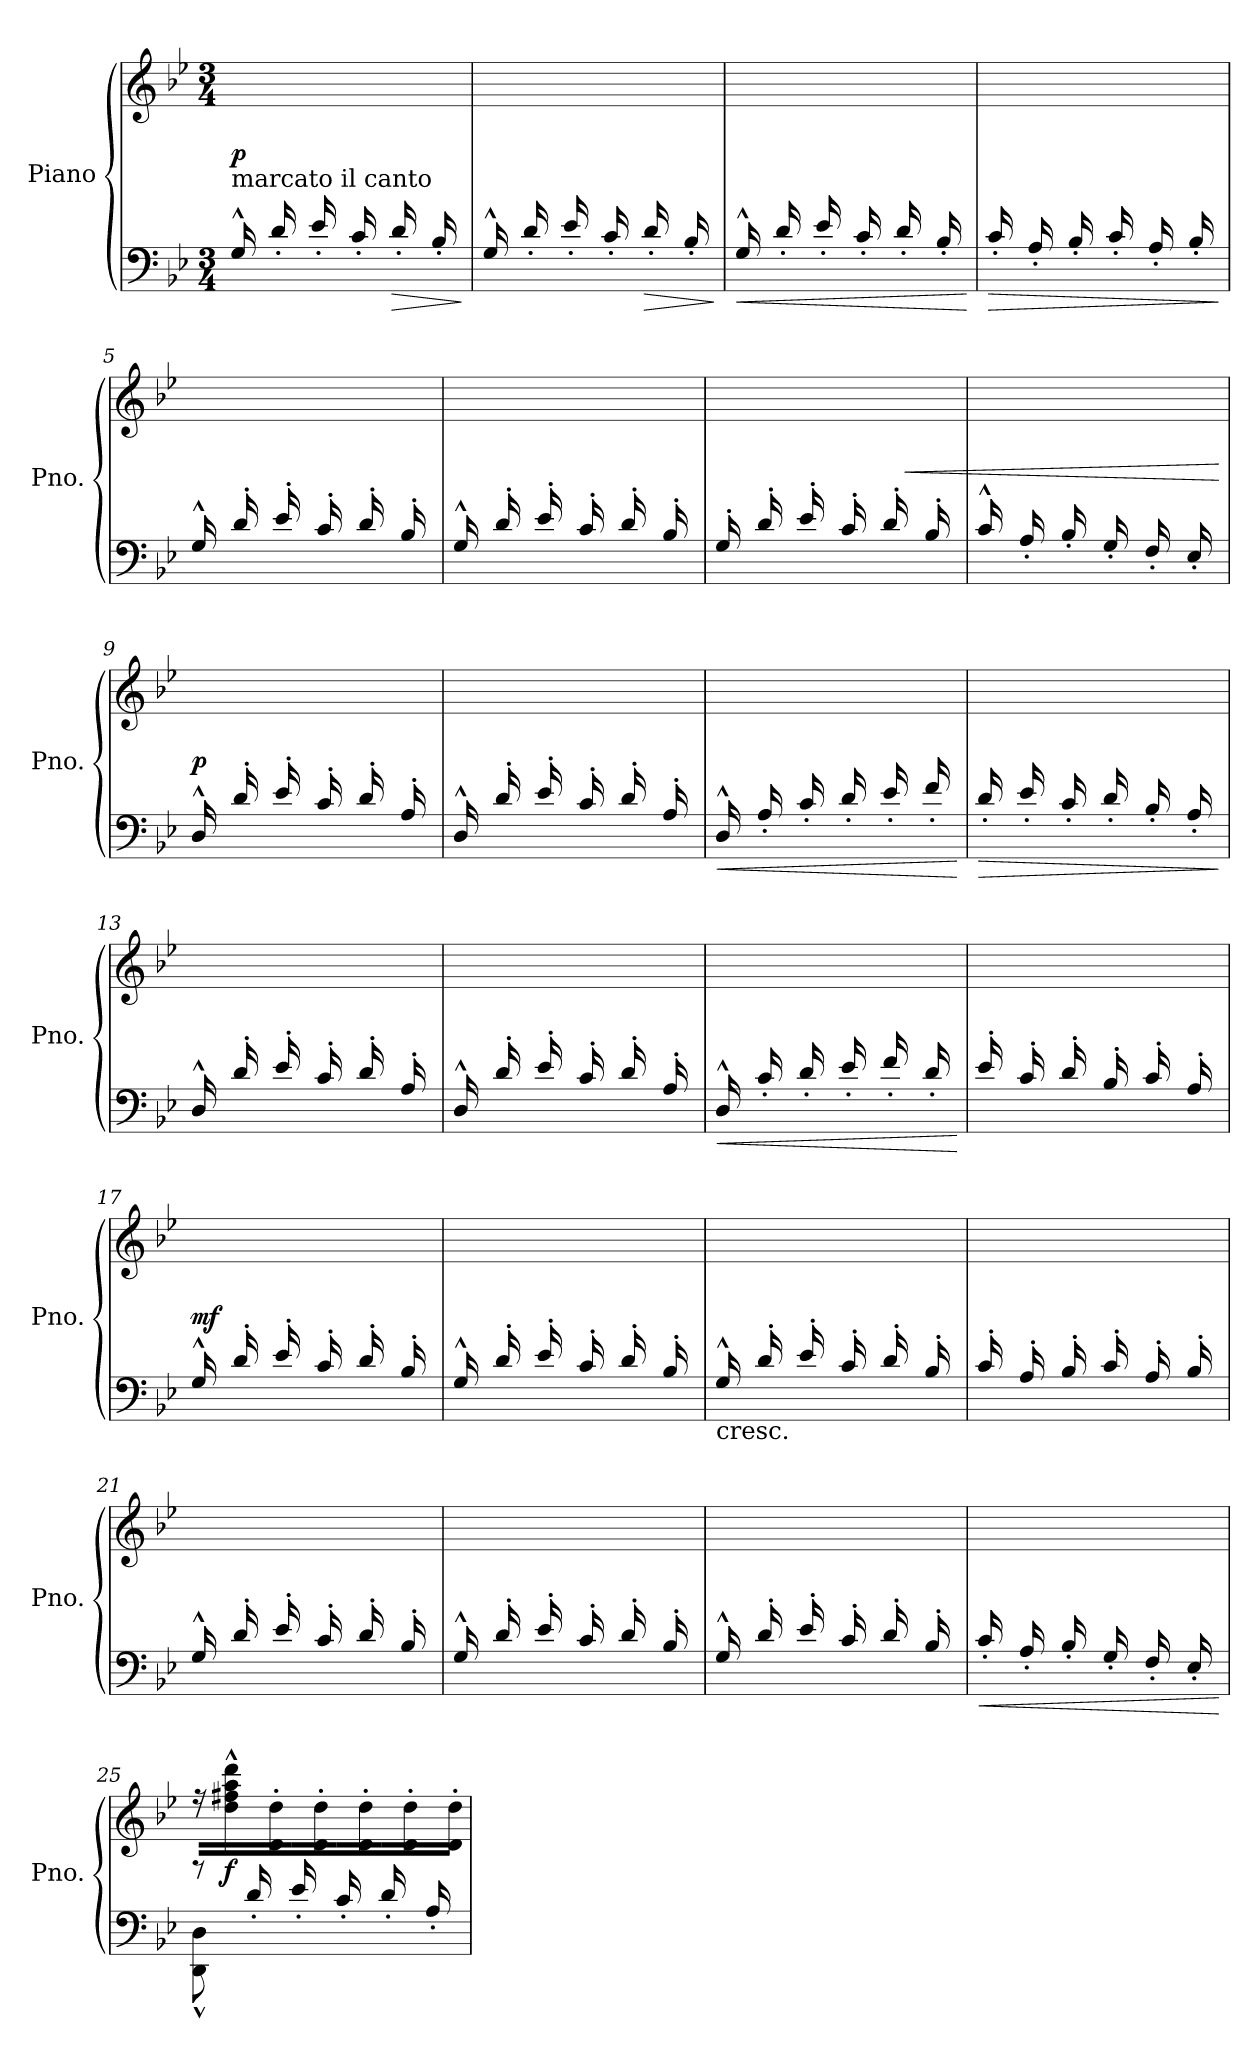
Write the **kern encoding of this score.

**kern	**kern	**dynam
*part1	*part1	*part1
*staff2	*staff1	*staff1/2
*I"Piano	*	*
*I'Pno.	*	*
*clefF4	*clefG2	*
*k[b-e-]	*k[b-e-]	*
*M3/4	*M3/4	*
=1	=1	=1
*^	*	*
!	!	!LO:TX:b:t=marcato il canto	!
!	!	!	!LO:DY:b
16G^^/LL	2.ryy	16ryy	p
16ryy	.	16d'\	.
16d'/	.	16ryy	.
16ryy	.	16d'\JJ	.
16e-'/LL	.	16ryy	.
16ryy	.	16d'\	.
16c'/	.	16ryy	.
16ryy	.	16d'\JJ	.
!	!	!	!LO:HP:b=2
16d'/LL	.	16ryy	>
16ryy	.	16d'\	.
16B-'/	.	16ryy	.
16ryy	.	16d'\JJ	.
*v	*v	*	*
.	.	]
=2	=2	=2
*^	*	*
16G^^/LL	2.ryy	16ryy	.
16ryy	.	16d'\	.
16d'/	.	16ryy	.
16ryy	.	16d'\JJ	.
16e-'/LL	.	16ryy	.
16ryy	.	16d'\	.
16c'/	.	16ryy	.
16ryy	.	16d'\JJ	.
!	!	!	!LO:HP:b=2
16d'/LL	.	16ryy	>
16ryy	.	16d'\	.
16B-'/	.	16ryy	.
16ryy	.	16d'\JJ	.
*v	*v	*	*
.	.	]
=3	=3	=3
!	!	!LO:HP:b=2
*^	*	*
16G^^/LL	2.ryy	16ryy	<
16ryy	.	16d'\	.
16d'/	.	16ryy	.
16ryy	.	16d'\JJ	.
16e-'/LL	.	16ryy	.
16ryy	.	16d'\	.
16c'/	.	16ryy	.
16ryy	.	16d'\JJ	.
16d'/LL	.	16ryy	.
16ryy	.	16d'\	.
16B-'/	.	16ryy	.
16ryy	.	16d'\JJ	.
*v	*v	*	*
.	.	[
!!LO:LB:g=z
=4	=4	=4
!	!	!LO:HP:b=2
*^	*	*
16c'/LL	2.ryy	16ryy	>
16ryy	.	16d'\	.
16A'/	.	16ryy	.
16ryy	.	16d'\JJ	.
16B-'/LL	.	16ryy	.
16ryy	.	16d'\	.
16c'/	.	16ryy	.
16ryy	.	16d'\JJ	.
16A'/LL	.	16ryy	.
16ryy	.	16d'\	.
16B-'/	.	16ryy	.
16ryy	.	16d'\JJ	.
*v	*v	*	*
.	.	]
=5	=5	=5
*^	*	*
16G^^/LL	2.ryy	16ryy	.
16ryy	.	16d'\	.
16d'/	.	16ryy	.
16ryy	.	16d'\JJ	.
16e-'/LL	.	16ryy	.
16ryy	.	16d'\	.
16c'/	.	16ryy	.
16ryy	.	16d'\JJ	.
16d'/LL	.	16ryy	.
16ryy	.	16d'\	.
16B-'/	.	16ryy	.
16ryy	.	16d'\JJ	.
=6	=6	=6	=6
16G^^/LL	2.ryy	16ryy	.
16ryy	.	16d'\	.
16d'/	.	16ryy	.
16ryy	.	16d'\JJ	.
16e-'/LL	.	16ryy	.
16ryy	.	16d'\	.
16c'/	.	16ryy	.
16ryy	.	16d'\JJ	.
16d'/LL	.	16ryy	.
16ryy	.	16d'\	.
16B-'/	.	16ryy	.
16ryy	.	16d'\JJ	.
!!LO:LB:g=z
=7	=7	=7	=7
16G'/LL	2.ryy	16ryy	.
16ryy	.	16d'\	.
16d'/	.	16ryy	.
16ryy	.	16d'\JJ	.
16e-'/LL	.	16ryy	.
16ryy	.	16d'\	.
16c'/	.	16ryy	.
16ryy	.	16d'\JJ	.
16d'/LL	.	16ryy	.
!	!	!	!LO:HP:b
16ryy	.	16d'\	<
16B-'/	.	16ryy	.
16ryy	.	16d'\JJ	.
=8	=8	=8	=8
16c^^/LL	2.ryy	16ryy	.
16ryy	.	16d'\	.
16A'/	.	16ryy	.
16ryy	.	16d'\JJ	.
16B-'/LL	.	16ryy	.
16ryy	.	16d'\	.
16G'/	.	16ryy	.
16ryy	.	16d'\JJ	.
16F'/LL	.	16ryy	.
16ryy	.	16d'\	.
16E-'/	.	16ryy	.
16ryy	.	16d'\JJ	.
*v	*v	*	*
.	.	[
=9	=9	=9
*^	*	*
!	!	!	!LO:DY:b
16D^^/LL	2.ryy	16ryy	p
16ryy	.	16d'\	.
16d'/	.	16ryy	.
16ryy	.	16d'\JJ	.
16e-'/LL	.	16ryy	.
16ryy	.	16d'\	.
16c'/	.	16ryy	.
16ryy	.	16d'\JJ	.
16d'/LL	.	16ryy	.
16ryy	.	16d'\	.
16A'/	.	16ryy	.
16ryy	.	16d'\JJ	.
!!LO:LB:g=z
=10	=10	=10	=10
16D^^/LL	2.ryy	16ryy	.
16ryy	.	16d'\	.
16d'/	.	16ryy	.
16ryy	.	16d'\JJ	.
16e-'/LL	.	16ryy	.
16ryy	.	16d'\	.
16c'/	.	16ryy	.
16ryy	.	16d'\JJ	.
16d'/LL	.	16ryy	.
16ryy	.	16d'\	.
16A'/	.	16ryy	.
16ryy	.	16d'\JJ	.
=11	=11	=11	=11
!	!	!	!LO:HP:b=2
16D^^/LL	2.ryy	16ryy	<
16ryy	.	16d'\	.
16A'/	.	16ryy	.
16ryy	.	16d'\JJ	.
16c'/LL	.	16ryy	.
16ryy	.	16d'\	.
16d'/	.	16ryy	.
16ryy	.	16d'\JJ	.
16e-'/LL	.	16ryy	.
16ryy	.	16d'\	.
16f'/	.	16ryy	.
16ryy	.	16d'\JJ	.
*v	*v	*	*
.	.	[
=12	=12	=12
!	!	!LO:HP:b=2
*^	*	*
16d'/LL	2.ryy	16ryy	>
16ryy	.	16d'\	.
16e-'/	.	16ryy	.
16ryy	.	16d'\JJ	.
16c'/LL	.	16ryy	.
16ryy	.	16d'\	.
16d'/	.	16ryy	.
16ryy	.	16d'\JJ	.
16B-'/LL	.	16ryy	.
16ryy	.	16d'\	.
16A'/	.	16ryy	.
16ryy	.	16d'\JJ	.
*v	*v	*	*
.	.	]
!!LO:LB:g=z
=13	=13	=13
*^	*	*
16D^^/LL	2.ryy	16ryy	.
16ryy	.	16d'\	.
16d'/	.	16ryy	.
16ryy	.	16d'\JJ	.
16e-'/LL	.	16ryy	.
16ryy	.	16d'\	.
16c'/	.	16ryy	.
16ryy	.	16d'\JJ	.
16d'/LL	.	16ryy	.
16ryy	.	16d'\	.
16A'/	.	16ryy	.
16ryy	.	16d'\JJ	.
=14	=14	=14	=14
16D^^/LL	2.ryy	16ryy	.
16ryy	.	16d'\	.
16d'/	.	16ryy	.
16ryy	.	16d'\JJ	.
16e-'/LL	.	16ryy	.
16ryy	.	16d'\	.
16c'/	.	16ryy	.
16ryy	.	16d'\JJ	.
16d'/LL	.	16ryy	.
16ryy	.	16d'\	.
16A'/	.	16ryy	.
16ryy	.	16d'\JJ	.
=15	=15	=15	=15
!	!	!	!LO:HP:b=2
16D^^/LL	2.ryy	16ryy	<
16ryy	.	16d'\	.
16c'/	.	16ryy	.
16ryy	.	16d'\JJ	.
16d'/LL	.	16ryy	.
16ryy	.	16d'\	.
16e-'/	.	16ryy	.
16ryy	.	16d'\JJ	.
16f'/LL	.	16ryy	.
16ryy	.	16d'\	.
16d'/	.	16ryy	.
16ryy	.	16d'\JJ	.
*v	*v	*	*
.	.	[
!!LO:PB:g=z
=16	=16	=16
*^	*	*
16e-'/LL	2.ryy	16ryy	.
16ryy	.	16d'\	.
16c'/	.	16ryy	.
16ryy	.	16d'\JJ	.
16d'/LL	.	16ryy	.
16ryy	.	16d'\	.
16B-'/	.	16ryy	.
16ryy	.	16d'\JJ	.
16c'/LL	.	16ryy	.
16ryy	.	16d'\	.
16A'/	.	16ryy	.
16ryy	.	16d'\JJ	.
=17	=17	=17	=17
!	!	!	!LO:DY:b
16G^^/LL	2.ryy	16ryy	mf
16ryy	.	16d\' 16dd\'	.
16d'/	.	16ryy	.
16ryy	.	16d\' 16dd\'JJ	.
16e-'/LL	.	16ryy	.
16ryy	.	16d\' 16dd\'	.
16c'/	.	16ryy	.
16ryy	.	16d\' 16dd\'JJ	.
16d'/LL	.	16ryy	.
16ryy	.	16d\' 16dd\'	.
16B-'/	.	16ryy	.
16ryy	.	16d\' 16dd\'JJ	.
=18	=18	=18	=18
16G^^/LL	2.ryy	16ryy	.
16ryy	.	16d\' 16dd\'	.
16d'/	.	16ryy	.
16ryy	.	16d\' 16dd\'JJ	.
16e-'/LL	.	16ryy	.
16ryy	.	16d\' 16dd\'	.
16c'/	.	16ryy	.
16ryy	.	16d\' 16dd\'JJ	.
16d'/LL	.	16ryy	.
16ryy	.	16d\' 16dd\'	.
16B-'/	.	16ryy	.
16ryy	.	16d\' 16dd\'JJ	.
!!LO:LB:g=z
=19	=19	=19	=19
!LO:TX:b:t=cresc.	!	!	!
16G^^/LL	2.ryy	16ryy	.
16ryy	.	16d\' 16dd\'	.
16d'/	.	16ryy	.
16ryy	.	16d\' 16dd\'JJ	.
16e-'/LL	.	16ryy	.
16ryy	.	16d\' 16dd\'	.
16c'/	.	16ryy	.
16ryy	.	16d\' 16dd\'JJ	.
16d'/LL	.	16ryy	.
16ryy	.	16d\' 16dd\'	.
16B-'/	.	16ryy	.
16ryy	.	16d\' 16dd\'JJ	.
=20	=20	=20	=20
16c'/LL	2.ryy	16ryy	.
16ryy	.	16d\' 16dd\'	.
16A'/	.	16ryy	.
16ryy	.	16d\' 16dd\'JJ	.
16B-'/LL	.	16ryy	.
16ryy	.	16d\' 16dd\'	.
16c'/	.	16ryy	.
16ryy	.	16d\' 16dd\'JJ	.
16A'/LL	.	16ryy	.
16ryy	.	16d\' 16dd\'	.
16B-'/	.	16ryy	.
16ryy	.	16d\' 16dd\'JJ	.
=21	=21	=21	=21
16G^^/LL	2.ryy	16ryy	.
16ryy	.	16d\' 16dd\'	.
16d'/	.	16ryy	.
16ryy	.	16d\' 16dd\'JJ	.
16e-'/LL	.	16ryy	.
16ryy	.	16d\' 16dd\'	.
16c'/	.	16ryy	.
16ryy	.	16d\' 16dd\'JJ	.
16d'/LL	.	16ryy	.
16ryy	.	16d\' 16dd\'	.
16B-'/	.	16ryy	.
16ryy	.	16d\' 16dd\'JJ	.
!!LO:LB:g=z
=22	=22	=22	=22
16G^^/LL	2.ryy	16ryy	.
16ryy	.	16d\' 16dd\'	.
16d'/	.	16ryy	.
16ryy	.	16d\' 16dd\'JJ	.
16e-'/LL	.	16ryy	.
16ryy	.	16d\' 16dd\'	.
16c'/	.	16ryy	.
16ryy	.	16d\' 16dd\'JJ	.
16d'/LL	.	16ryy	.
16ryy	.	16d\' 16dd\'	.
16B-'/	.	16ryy	.
16ryy	.	16d\' 16dd\'JJ	.
=23	=23	=23	=23
16G^^/LL	2.ryy	16ryy	.
16ryy	.	16d\' 16dd\'	.
16d'/	.	16ryy	.
16ryy	.	16d\' 16dd\'JJ	.
16e-'/LL	.	16ryy	.
16ryy	.	16d\' 16dd\'	.
16c'/	.	16ryy	.
16ryy	.	16d\' 16dd\'JJ	.
16d'/LL	.	16ryy	.
16ryy	.	16d\' 16dd\'	.
16B-'/	.	16ryy	.
16ryy	.	16d\' 16dd\'JJ	.
=24	=24	=24	=24
!	!	!	!LO:HP:b=2
16c'/LL	2.ryy	16ryy	<
16ryy	.	16d\' 16dd\'	.
16A'/	.	16ryy	.
16ryy	.	16d\' 16dd\'JJ	.
16B-'/LL	.	16ryy	.
16ryy	.	16d\' 16dd\'	.
16G'/	.	16ryy	.
16ryy	.	16d\' 16dd\'JJ	.
16F'/LL	.	16ryy	.
16ryy	.	16d\' 16dd\'	.
16E-'/	.	16ryy	.
16ryy	.	16d\' 16dd\'JJ	.
*v	*v	*	*
.	.	[
!!LO:LB:g=z
=25	=25	=25
*^	*	*
*	*^	*	*
8ryy	8DD\^^ 8D\^^	8rb	16r	.
!	!	!	!	!LO:DY:b
.	.	.	16dd\^^ 16ff#X\^^ 16aa\^^ 16ddd\^^	f
16d'/LL	8ryy	8ryy	16ryy	.
16ryy	.	.	16d\' 16dd\'JJ	.
16e-'/LL	2ryy	2ryy	16ryy	.
16ryy	.	.	16d\' 16dd\'	.
16c'/	.	.	16ryy	.
16ryy	.	.	16d\' 16dd\'JJ	.
16d'/LL	.	.	16ryy	.
16ryy	.	.	16d\' 16dd\'	.
16A'/	.	.	16ryy	.
16ryy	.	.	16d\' 16dd\'JJ	.
*v	*v	*v	*	*
=	=	=
*-	*-	*-
